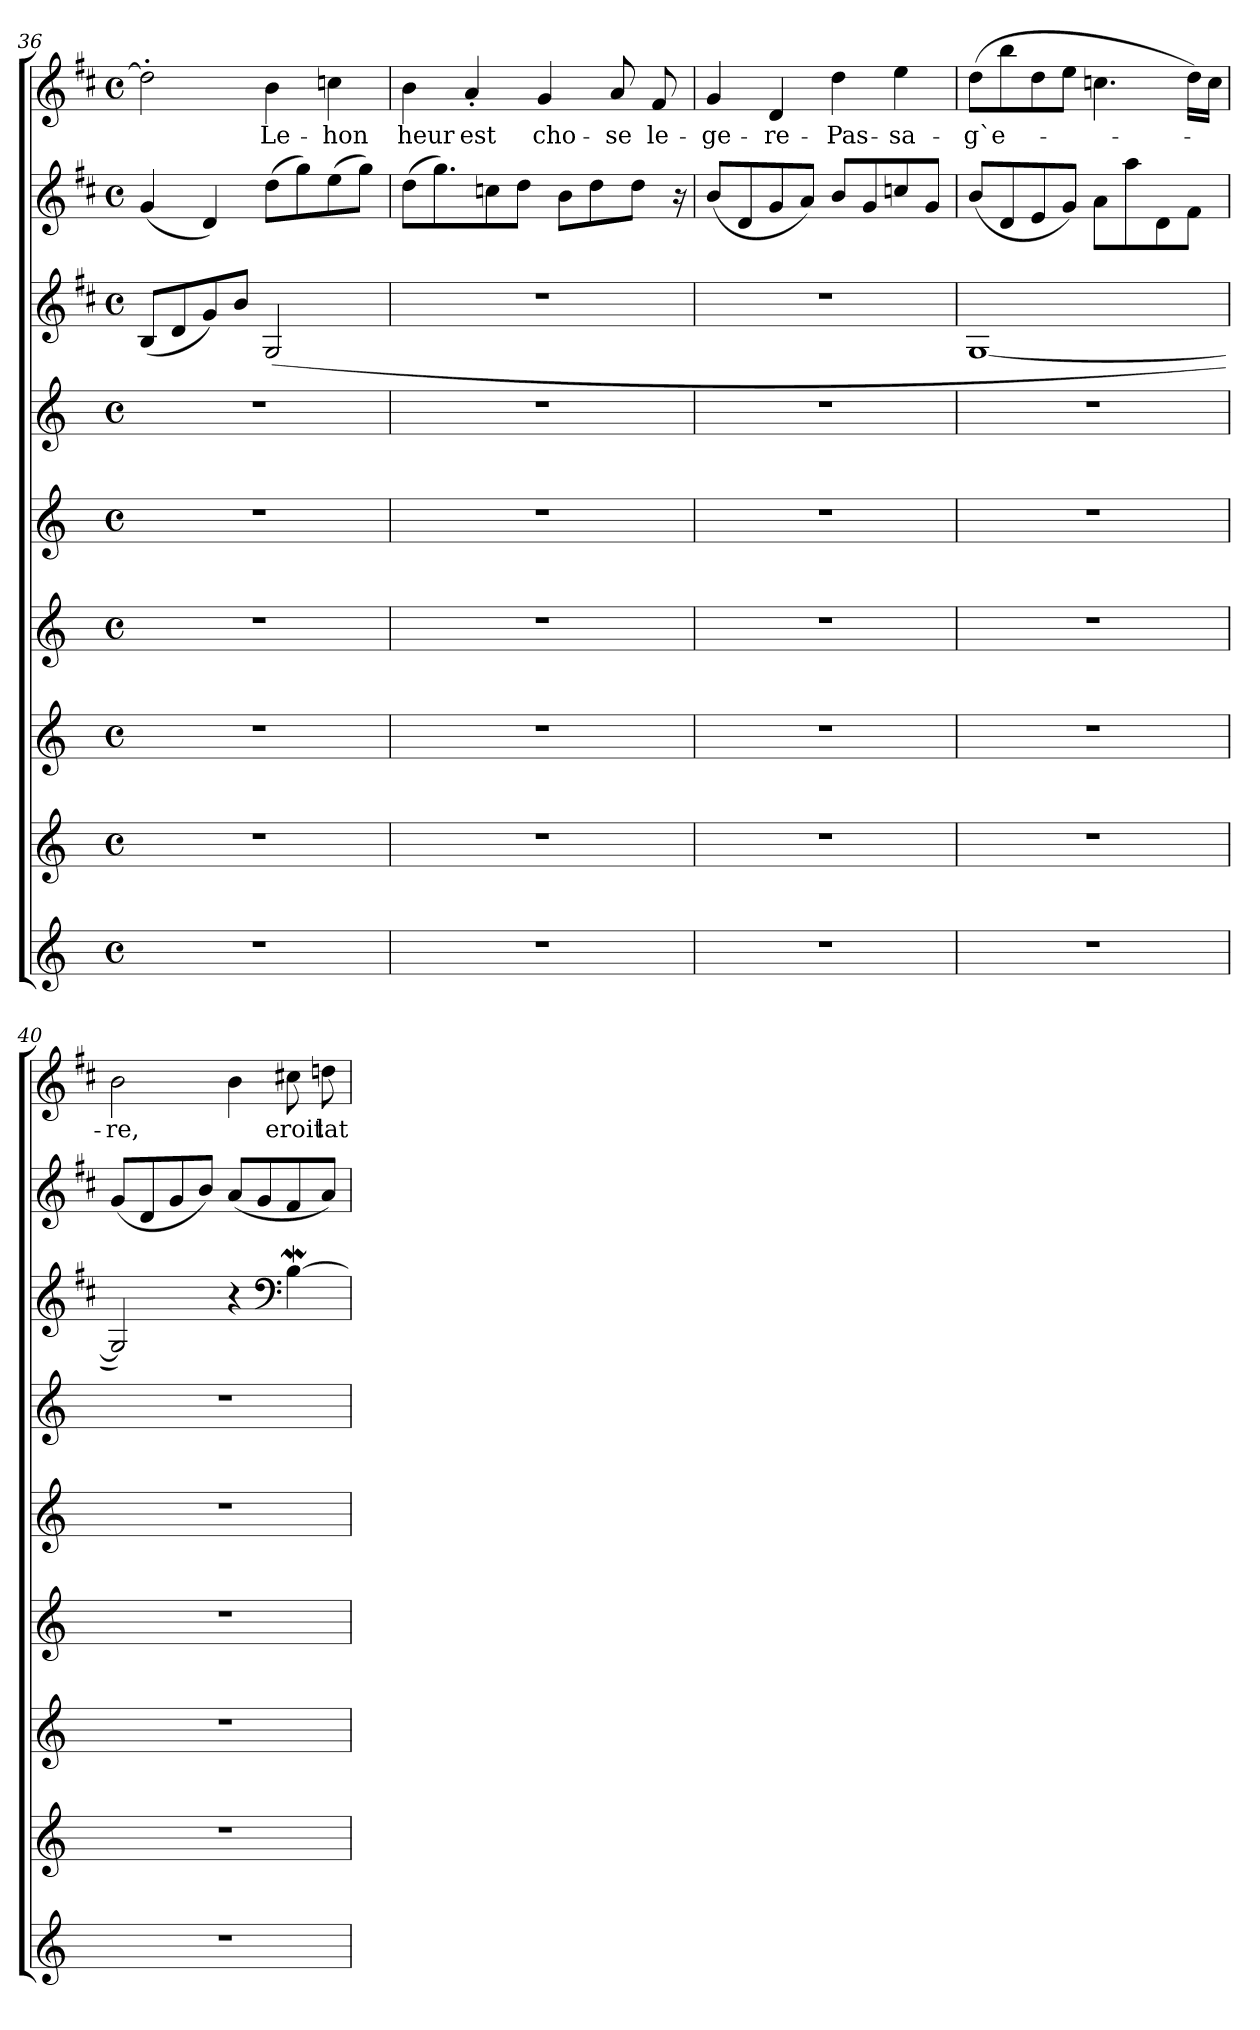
**kern	**kern	**kern	**kern	**kern	**kern	**kern	**kern	**kern	**text
*part9	*part8	*part7	*part6	*part5	*part4	*part3	*part2	*part1	*part1
*staff9	*staff8	*staff7	*staff6	*staff5	*staff4	*staff3	*staff2	*staff1	*staff1
*clefG2	*clefG2	*clefG2	*clefG2	*clefG2	*clefG2	*clefG2	*clefG2	*clefG2	*
*k[]	*k[]	*k[]	*k[]	*k[]	*k[]	*k[f#c#]	*k[f#c#]	*k[f#c#]	*
*C:	*C:	*C:	*C:	*C:	*C:	*D:	*D:	*D:	*
*M4/4	*M4/4	*M4/4	*M4/4	*M4/4	*M4/4	*M4/4	*M4/4	*M4/4	*
*met(c)	*met(c)	*met(c)	*met(c)	*met(c)	*met(c)	*met(c)	*met(c)	*met(c)	*
=36	=36	=36	=36	=36	=36	=36	=36	=36	=36
1r	1r	1r	1r	1r	1r	(8B/L	(4g/	2dd'\]	.
.	.	.	.	.	.	8d/	.	.	.
.	.	.	.	.	.	8g/)	4d/)	.	.
.	.	.	.	.	.	8b/J	.	.	.
.	.	.	.	.	.	(2G/	(8dd\L	4b\	Le-
.	.	.	.	.	.	.	8gg\)	.	.
.	.	.	.	.	.	.	(8ee\	4cc\	hon
.	.	.	.	.	.	.	8gg\J)	.	.
!!LO:LB:g=z
=37	=37	=37	=37	=37	=37	=37	=37	=37	=37
1r	1r	1r	1r	1r	1r	1r	(8dd\L	4b\	heur
.	.	.	.	.	.	.	8.gg\)	.	.
.	.	.	.	.	.	.	.	4a'/	est
.	.	.	.	.	.	.	8cc\	.	.
.	.	.	.	.	.	.	8dd\J	.	.
.	.	.	.	.	.	.	.	4g/	cho-
.	.	.	.	.	.	.	8b\L	.	.
.	.	.	.	.	.	.	8dd\	.	.
.	.	.	.	.	.	.	.	8a/	se
.	.	.	.	.	.	.	8dd\J	.	.
.	.	.	.	.	.	.	.	8f#/	le-
.	.	.	.	.	.	.	16r	.	.
=38	=38	=38	=38	=38	=38	=38	=38	=38	=38
1r	1r	1r	1r	1r	1r	1r	(8b/L	4g/	ge-
.	.	.	.	.	.	.	8d/	.	.
.	.	.	.	.	.	.	8g/	4d/	re-
.	.	.	.	.	.	.	8a/J)	.	.
.	.	.	.	.	.	.	8b/L	4dd\	Pas-
.	.	.	.	.	.	.	8g/	.	.
.	.	.	.	.	.	.	8cc/	4ee\	sa-
.	.	.	.	.	.	.	8g/J	.	.
=39	=39	=39	=39	=39	=39	=39	=39	=39	=39
1r	1r	1r	1r	1r	1r	[1G/	(8b/L	(8dd\L	g`e-
.	.	.	.	.	.	.	8d/	8bb\	.
.	.	.	.	.	.	.	8e/	8dd\	.
.	.	.	.	.	.	.	8g/J)	8ee\J	.
.	.	.	.	.	.	.	8a\L	4.cc\	.
.	.	.	.	.	.	.	8aa\	.	.
.	.	.	.	.	.	.	8d\	.	.
.	.	.	.	.	.	.	8f#\J	16dd\LL)	.
.	.	.	.	.	.	.	.	16cc\JJ	.
=40	=40	=40	=40	=40	=40	=40	=40	=40	=40
1r	1r	1r	1r	1r	1r	2G/])	(8g/L	2b\	re,
.	.	.	.	.	.	.	8d/	.	.
.	.	.	.	.	.	.	8g/	.	.
.	.	.	.	.	.	.	8b/J)	.	.
.	.	.	.	.	.	4r	(8a/L	4b\	.
.	.	.	.	.	.	.	8g/	.	.
*	*	*	*	*	*	*clefF4	*	*	*
.	.	.	.	.	.	[4BW\	8f#/	8cc#X\	eroit
.	.	.	.	.	.	.	8a/J)	8ddn\	lat-
=	=	=	=	=	=	=	=	=	=
*-	*-	*-	*-	*-	*-	*-	*-	*-	*-
